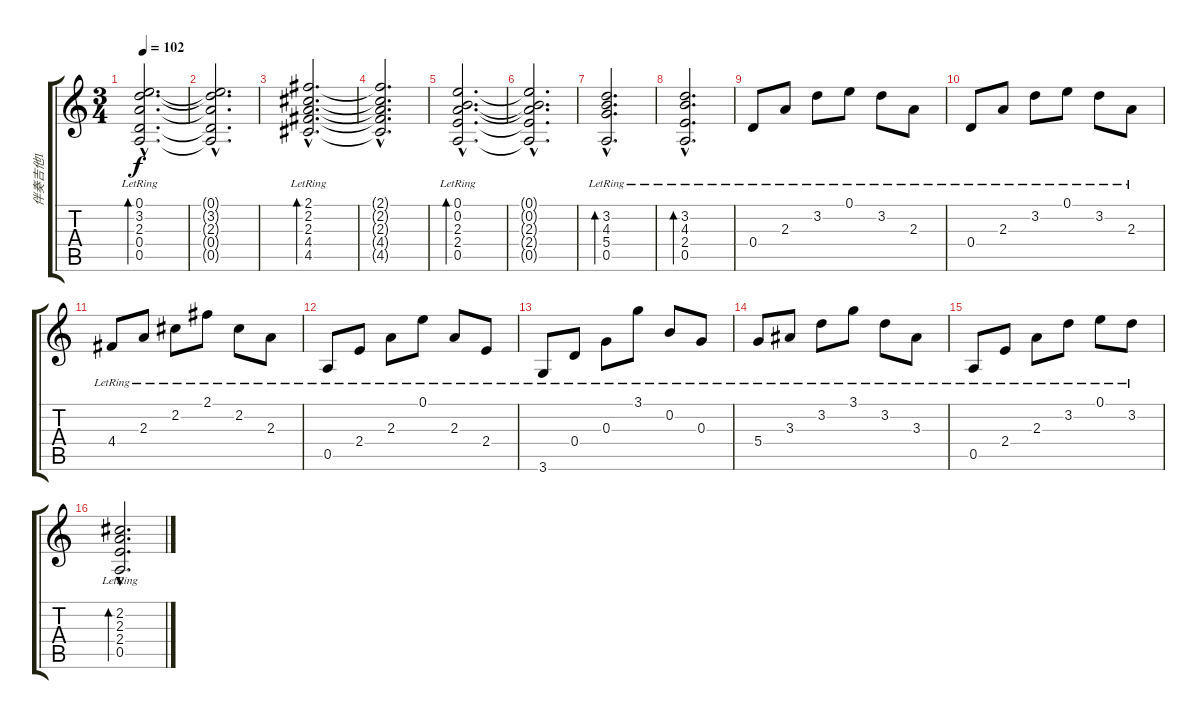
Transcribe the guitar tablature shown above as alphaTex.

\track ("伴奏吉他1" "伴奏吉他1") {instrument acousticguitarsteel}
\staff {score tabs}
\tuning (E4 B3 G3 D3 A2 E2) {hide}
\ts (3 4)
\tempo 102
\clef g2
\ks c
(0.1{hac lr} 3.2{hac lr} 2.3{hac lr} 0.4{hac lr} 0.5{hac lr}).2{d bd 240 dy f instrument acousticguitarsteel} |
(0.1{hac t} 3.2{hac t} 2.3{hac t} 0.4{hac t} 0.5{hac t}).2{d} |
(2.1{hac lr} 2.2{hac lr} 2.3{hac lr} 4.4{hac lr} 4.5{hac lr}).2{d bd 240} |
(2.1{hac t} 2.2{hac t} 2.3{hac t} 4.4{hac t} 4.5{hac t}).2{d} |
(0.1{hac lr} 0.2{hac lr} 2.3{hac lr} 2.4{hac lr} 0.5{hac lr}).2{d bd 240} |
(0.1{hac t} 0.2{hac t} 2.3{hac t} 2.4{hac t} 0.5{hac t}).2{d} |
(3.2{hac lr} 4.3{hac lr} 5.4{hac lr} 0.5{hac lr}).2{d bd 480} |
(3.2{hac lr} 4.3{hac lr} 2.4{hac lr} 0.5{hac lr}).2{d bd 480} |
0.4{lr}.8 2.3{lr}.8 3.2{lr}.8 0.1{lr}.8 3.2{lr}.8 2.3{lr}.8 |
0.4{lr}.8 2.3{lr}.8 3.2{lr}.8 0.1{lr}.8 3.2{lr}.8 2.3{lr}.8 |
4.4{lr}.8 2.3{lr}.8 2.2{lr}.8 2.1{lr}.8 2.2{lr}.8 2.3{lr}.8 |
0.5{lr}.8 2.4{lr}.8 2.3{lr}.8 0.1{lr}.8 2.3{lr}.8 2.4{lr}.8 |
3.6{lr}.8 0.4{lr}.8 0.3{lr}.8 3.1{lr}.8 0.2{lr}.8 0.3{lr}.8 |
5.4{lr}.8 3.3{lr}.8 3.2{lr}.8 3.1{lr}.8 3.2{lr}.8 3.3{lr}.8 |
0.5{lr}.8 2.4{lr}.8 2.3{lr}.8 3.2{lr}.8 0.1{lr}.8 3.2{lr}.8 |
(2.2{hac lr} 2.3{hac lr} 2.4{hac lr} 0.5{hac lr}).2{d bd 480}
